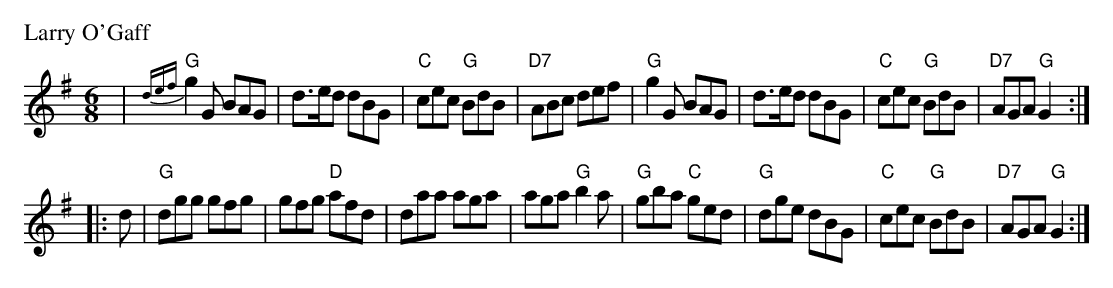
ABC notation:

X:1
P: Larry O'Gaff
M: 6/8
L: 1/8
K: G
| "G"{def}g2G BAG | d>ed dBG | "C"cec "G"BdB | "D7"ABc def \
| "G"g2G BAG | d>ed dBG | "C"cec "G"BdB | "D7"AGA "G"G2 :|
|: d \
| "G"dgg gfg | gfg "D"afd | daa aga | aga "G"b2a \
| "G"gba "C"ged | "G"dge dBG | "C"cec "G"BdB | "D7"AGA "G"G2 :|
